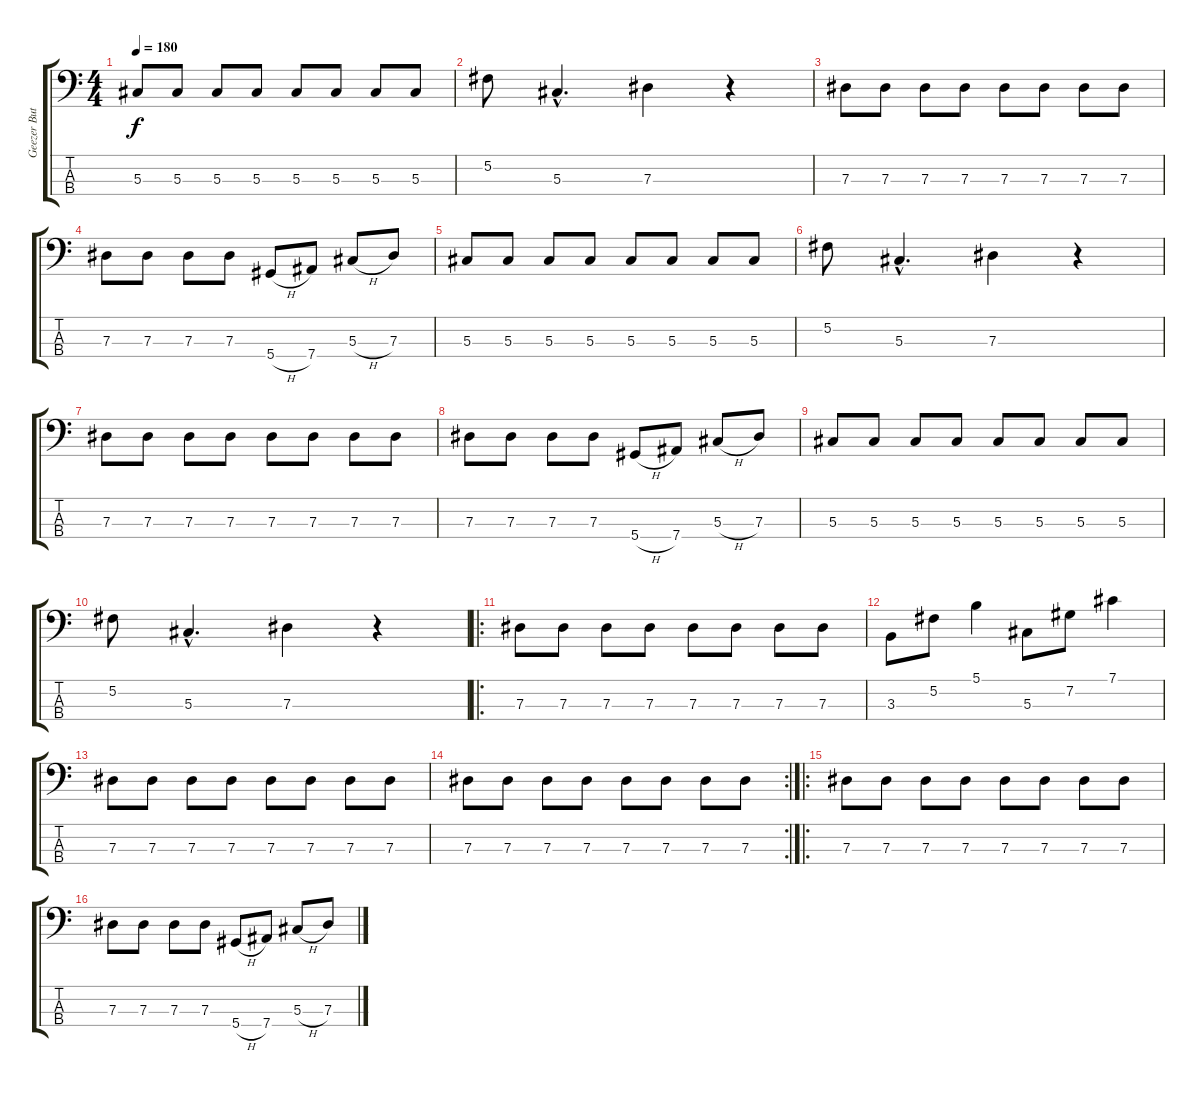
\track ("Geezer Butler" "Geezer But") {instrument fretlessbass}
\staff {score tabs}
\tuning (Gb2 Db2 Ab1 Eb1) {hide}
\ts (4 4)
\tempo 180
\clef f4
\ks c
5.3.8{dy f} 5.3.8 5.3.8 5.3.8 5.3.8 5.3.8 5.3.8 5.3.8 |
5.2.8 5.3{hac}.4{d} 7.3.4 r.4 |
7.3.8 7.3.8 7.3.8 7.3.8 7.3.8 7.3.8 7.3.8 7.3.8 |
7.3.8 7.3.8 7.3.8 7.3.8 5.4{h}.8 7.4.8 5.3{h}.8 7.3.8 |
5.3.8 5.3.8 5.3.8 5.3.8 5.3.8 5.3.8 5.3.8 5.3.8 |
5.2.8 5.3{hac}.4{d} 7.3.4 r.4 |
7.3.8 7.3.8 7.3.8 7.3.8 7.3.8 7.3.8 7.3.8 7.3.8 |
7.3.8 7.3.8 7.3.8 7.3.8 5.4{h}.8 7.4.8 5.3{h}.8 7.3.8 |
5.3.8 5.3.8 5.3.8 5.3.8 5.3.8 5.3.8 5.3.8 5.3.8 |
5.2.8 5.3{hac}.4{d} 7.3.4 r.4 |
\ro
7.3.8 7.3.8 7.3.8 7.3.8 7.3.8 7.3.8 7.3.8 7.3.8 |
3.3.8 5.2.8 5.1.4 5.3.8 7.2.8 7.1.4 |
7.3.8 7.3.8 7.3.8 7.3.8 7.3.8 7.3.8 7.3.8 7.3.8 |
\rc 2
7.3.8 7.3.8 7.3.8 7.3.8 7.3.8 7.3.8 7.3.8 7.3.8 |
\ro
7.3.8 7.3.8 7.3.8 7.3.8 7.3.8 7.3.8 7.3.8 7.3.8 |
7.3.8 7.3.8 7.3.8 7.3.8 5.4{h}.8 7.4.8 5.3{h}.8 7.3.8
